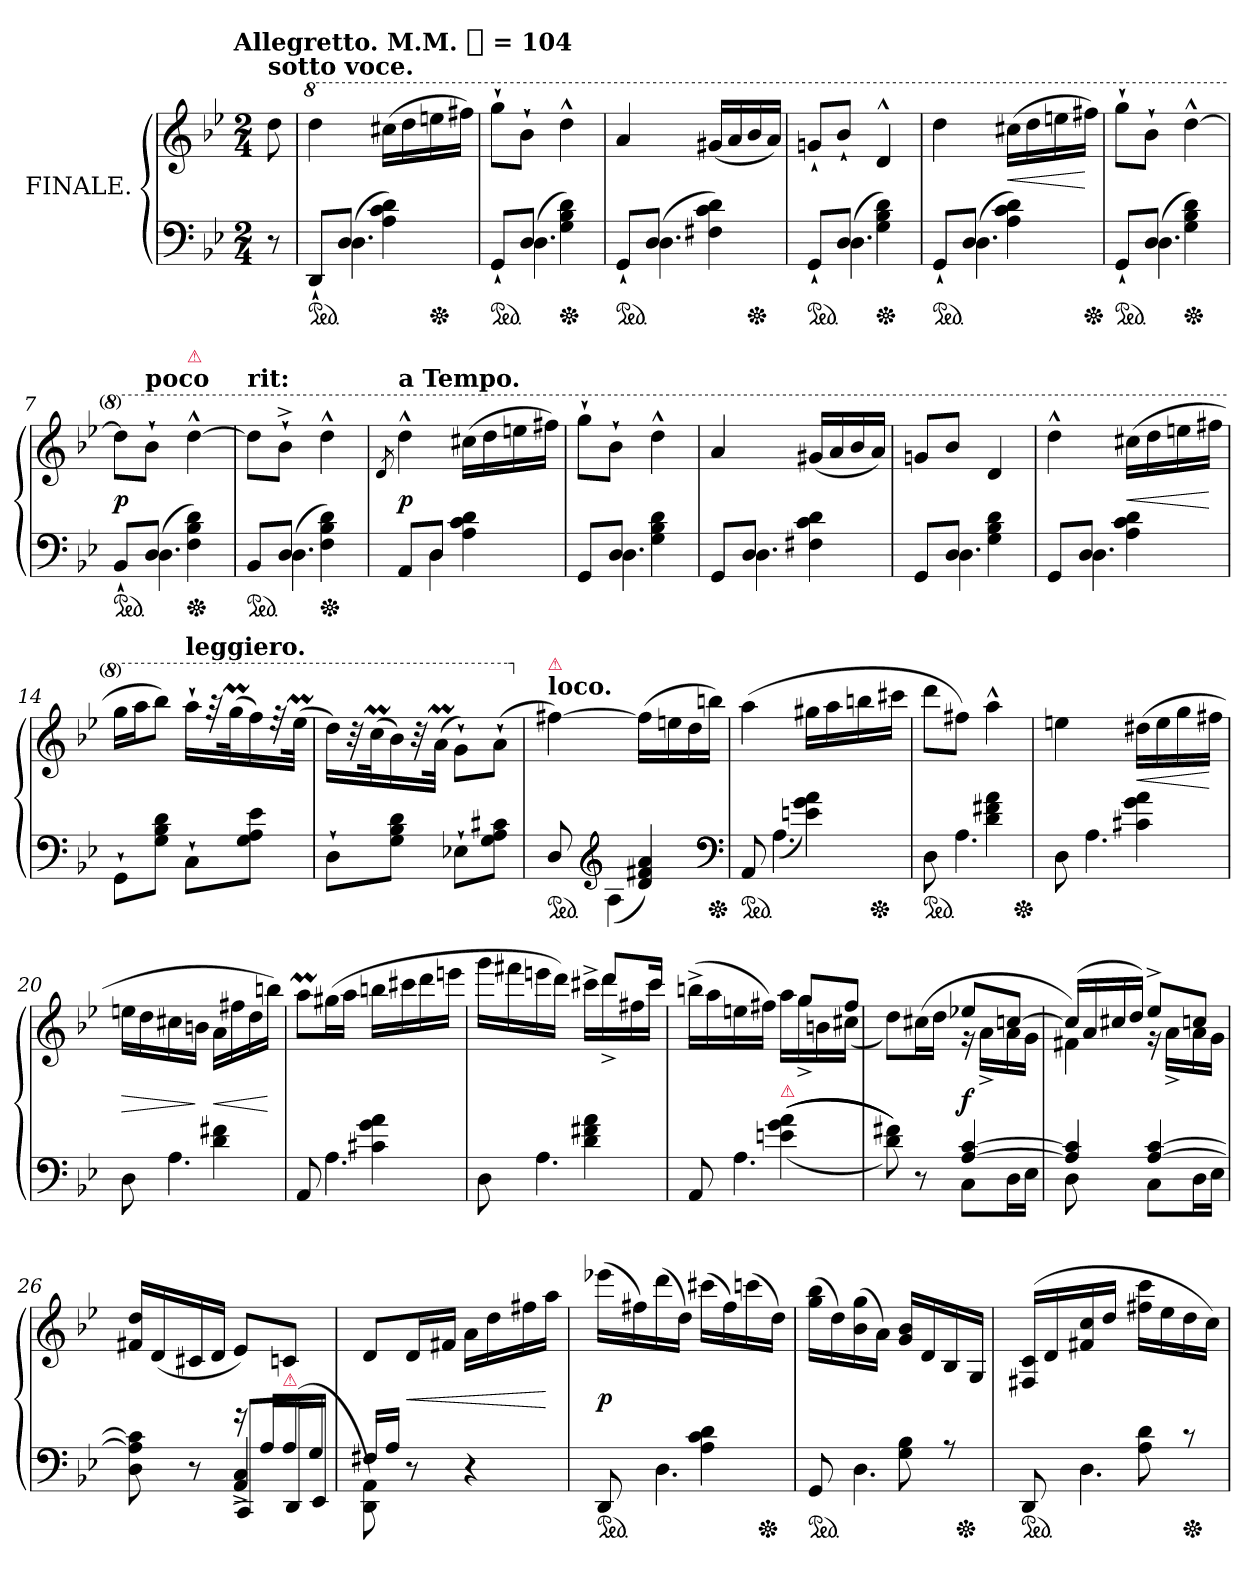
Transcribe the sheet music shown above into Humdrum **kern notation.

**kern	**kern	**dynam
*part1	*part1	*part1
*staff2	*staff1	*staff1/2
*I"FINALE.	*	*
*clefF4	*clefG2	*
*k[b-e-]	*k[b-e-]	*
*g:	*g:	*
!!LO:TX:omd:t=Allegretto. M.M. [quarter] = 104
*M2/4	*M2/4	*
*MM104	*MM104	*
=	=	=
!	!LO:TX:a:B:t=sotto voce.	!
8r	8dd	.
=1	=1	=1
*^	*	*
*	*	*8va	*
*ped	*	*	*
8DD`<L	8rAAAyy	4ddd	.
(>8DJ	4.D	.	.
4A\ 4c\ 4d\)	.	(>16ccc#XLL	.
.	.	16ddd	.
*Xped	*	*	*
.	.	16eeen	.
.	.	16fff#XJJ)	.
=2	=2	=2	=2
*ped	*	*	*
8GG`<L	8rFFFyy	8ggg`>L	.
(>8DJ	4.D	8bb-`>J	.
*Xped	*	*	*
4G\ 4B-\ 4d\)	.	4ddd^^>	.
=3	=3	=3	=3
*ped	*	*	*
8GG`<L	8rFFFyy	4aa/	.
(>8DJ	4.D	.	.
4F#X\ 4c\ 4d\)	.	(<16gg#X/LL	.
.	.	16aa	.
*Xped	*	*	*
.	.	16bb-	.
.	.	16aaJJ)	.
=4	=4	=4	=4
*ped	*	*	*
8GG`<L	8rFFFyy	8ggn`<L	.
(>8DJ	4.D	8bb-`<J	.
*Xped	*	*	*
4G\ 4B-\ 4d\)	.	4dd^^>/	.
=5	=5	=5	=5
*ped	*	*	*
8GG`<L	8rFFFyy	4ddd\	.
(>8DJ	4.D	.	.
4A\ 4c\ 4d\)	.	(>16ccc#X\LL	<
.	.	16ddd	.
.	.	16eeen	.
*Xped	*	*	*
.	.	16fff#XJJ)	[
=6	=6	=6	=6
*ped	*	*	*
8GG`<L	8rFFFyy	8ggg`>\L	.
(>8DJ	4.D	8bb-`>J	.
*Xped	*	*	*
4G\ 4B-\ 4d\)	.	[4ddd^^>\	.
=7	=7	=7	=7
*ped	*	*	*
8BB-`<L	8rCCyy	8ddd\L]	p
!	!	!LO:TX:a:B:t=poco	!
(>8DJ	4.D	8bb-`>J	.
!	!	!LO:TX:a:color=crimson:t=⚠	!
*Xped	*	*	*
4F\ 4B-\ 4d\)	.	[4ddd^^>	.
=8	=8	=8	=8
!	!	!LO:TX:a:B:t=rit&colon;	!
*ped	*	*	*
8BB-L	8rCCyy	8dddL]	.
(>8DJ	4.D	8bb-`>^<J	.
*Xped	*	*	*
4F\ 4B-\ 4d\)	.	4ddd^^>	.
=9	=9	=9	=9
.	.	8qdd/	.
!	!	!LO:TX:a:B:t=a Tempo.	!
8AAL	8rEEyy	4ddd^^>	p
8DJ	4D	.	.
4A\ 4c\ 4d\	.	(>16ccc#XLL	.
.	.	16ddd	.
.	8ryy	16eeen	.
.	.	16fff#XJJ)	.
=10	=10	=10	=10
8GGL	8rCCyy	8ggg`>L	.
8DJ	4.D	8bb-`>J	.
4G\ 4B-\ 4d\	.	4ddd^^>	.
=11	=11	=11	=11
8GGL	8rCCyy	4aa	.
8DJ	4.D	.	.
4F#X\ 4c\ 4d\	.	(<16gg#XLL	.
.	.	16aa	.
.	.	16bb-	.
.	.	16aaJJ)	.
=12	=12	=12	=12
8GGL	8rCCyy	8ggnL	.
8DJ	4.D	8bb-J	.
4G\ 4B-\ 4d\	.	4dd	.
=13	=13	=13	=13
8GGL	8rCCyy	4ddd^^>	.
8DJ	4.D	.	.
4A\ 4c\ 4d\	.	(>16ccc#XLL	<
.	.	16ddd	.
.	.	16eeen	.
.	.	16fff#XJJ	[
*v	*v	*	*
=14	=14	=14
8GG`>L	16gggLL	.
.	16aaaJ	.
8G 8B- 8dJ	8bbb-J)	.
!	!LO:TX:a:B:t=leggiero.	!
8C`>L	16aaa`>LL	.
.	32rggg	.
.	(>32gggMK	.
8G 8A 8e-J	16fff)	.
.	32reee	.
.	(>32eee-MJJk	.
=15	=15	=15
8D`>L	16dddLL)	.
.	32r	.
.	(>32cccMK	.
8G 8B- 8dJ	16bb-)	.
.	32r	.
.	(>32aamJJk	.
8E-X`>L	8gg`>\L)	.
8G 8A 8c#XJ	(>8aa`>J	.
=16	=16	=16
*^	*	*
*	*	*X8va	*
!	!	!LO:TX:a:B:t=loco.	!
!	!	!LO:TX:a:color=crimson:t=⚠	!
*ped	*	*	*
8D/	8reyy	[4ff#X)	.
*clefG2	*	*	*
8ryy	(>4A\	.	.
4d 4f#X 4a)	.	(>16ff#LL]	.
.	.	16een	.
.	8ryy	16dd	.
*Xped	*	*	*
.	.	16bbnJJ)	.
*clefF4	*	*	*
=17	=17	=17	=17
!LO:TX:a:B:t=dolce.	!	!	!
*ped	*	*	*
*	*	*^	*
8AA	8rgyy	(>4aa	4ryy	.
8ryy	(>4.A	.	.	.
4en\ 4g\ 4a\)	.	16gg#XLL	8ryy	.
.	.	16aa	.	.
.	.	16bbn	32ryy	.
*Xped	*	*	*	*
.	.	.	16.ryy	.
.	.	16ccc#XJJ	.	.
*	*	*v	*v	*
=18	=18	=18	=18
*ped	*	*	*
4reyy	8D	8dddL	.
.	4.A	8ff#XJ)	.
4d\ 4f#X\ 4a\	.	4aa^^	.
*Xped	*	*	*
=19	=19	=19	=19
4rgyy	8D	4een	.
.	4.A	.	.
4c#X\ 4g\ 4a\	.	(>16dd#XLL	<
.	.	16ee	.
.	.	16gg	.
.	.	16ff#XJJ	[
=20	=20	=20	=20
4rbyy	8D	16eenLL	>
.	.	16dd	.
.	4.A	16cc#X	.
.	.	16bnJJ	]
4d\ 4f#X\	.	16aLL	<
.	.	16ff#X	.
.	.	16dd	.
.	.	16bbnJJ)	[
=21	=21	=21	=21
8AA	8reyy	8aamL	.
8ryy	4.A	(>16gg#XL	.
.	.	16aaJJ	.
4c#X\ 4g\ 4a\	.	16bbnLL	.
.	.	16ccc#X	.
.	.	16ddd	.
.	.	16eeenJJ	.
=22	=22	=22	=22
*	*	*^	*
4rcyy	8D	4rbbbyy	16gggLL	.
.	.	.	16fff#X	.
.	4.A\	.	16eeen	.
.	.	.	16dddJJ)	.
4d\ 4f#X\ 4a\	.	16rgggyy	16ccc#X^<LL	.
.	.	8dddL	16ddd^>	.
.	.	.	16ff#X	.
.	.	16ccc#Jk	16ccc#JJ	.
=23	=23	=23	=23	=23
8AA/	8rgyy	4rgggyy	(>16bbn^<LL	.
.	.	.	16aa	.
8ryy	4.A\	.	16een	.
.	.	.	16ff#XJJ)	.
!LO:TX:a:color=crimson:t=⚠	!	!	!	!
(<(>(<(>4en\ 4g\ 4a\	.	16reeeyy	16aaLL	.
.	.	8ggL	16gg^>	.
.	.	.	16bn	.
!	!	!LO:N:vis=8	!	!
.	.	16ff#J	(>16cc#XJJ	.
=24	=24	=24	=24	=24
8d 8f#X))))	4rAAAyy	8ryy	8dd\L)	.
8r	.	8raayy	(>16cc#XL	.
.	.	.	16ddJJ	.
[4A/ [4c/	8C\L	8ee-XL	16rg	f
.	.	.	16a^<LL	.
.	16DL	[8ccnJ	16a	.
.	16E-JJ	.	16gJJ	.
=25	=25	=25	=25	=25
4A]/ 4c]/	8D\	(<16ccLL])	4f#X	.
.	.	16a	.	.
.	8ryy	16cc#X	.	.
.	.	16ddJJ)	.	.
[4A [4c	8CL	8ee-^>L	16rg	.
.	.	.	16a^<LL	.
.	16DL	8ccnJ	16a	.
.	16E-JJ	.	16gJJ	.
*	*	*v	*v	*
=26	=26	=26	=26
*	*^	*	*
4ryy	8D 8A] 8c]	4ryy	16f#X 16ddLL	.
.	.	.	(<16d	.
.	8r	.	16c#X	.
.	.	.	16dJJ	.
16rg	4AA^>/ 4C^>/	8CCL	8e-L)	.
16ALL	.	.	.	.
!LO:TX:a:color=crimson:t=⚠	!	!	!	!
16A	.	(>16DDL	8cnJ	.
16GJJ	.	16EE-JJ	.	.
*	*v	*v	*	*
=27	=27	=27	=27
16F#XLL	8DD\ 8AA\)	8dL	.
16AJJ	.	.	.
8r	8rGGyy	16dL	<
.	.	16f#XJJ	.
4r	4rCCyy	16aLL	.
.	.	16dd	.
.	.	16ff#X	.
.	.	16aaJJ	[
=28	=28	=28	=28
*ped	*	*	*
*	*	*^	*
8DD	8ryy	(>16eee-XLL	4ryy	p
.	.	16ff#X)	.	.
8ryy	4.D	(>16ddd	.	.
.	.	16ddJJ)	.	.
4A\ 4c\ 4d\	.	(>16ccc#XLL	8ryy	.
.	.	16ff#)	.	.
.	.	(>16cccn	32ryy	.
*Xped	*	*	*	*
.	.	.	16.ryy	.
.	.	16ddJJ)	.	.
=29	=29	=29	=29	=29
*ped	*	*	*	*
8GG/	8ryy	(>16gg 16bb-LL	4ryy	.
.	.	16dd)	.	.
8ryy	4.D	(>16b- 16gg	.	.
.	.	16aJJ)	.	.
8G\ 8B-\	.	16g 16b-LL	8ryy	.
.	.	16d	.	.
8r	.	16B-	32ryy	.
*Xped	*	*	*	*
.	.	.	16.ryy	.
.	.	16G/JJ	.	.
*	*	*v	*v	*
=30	=30	=30	=30
*ped	*	*	*
8DD	8ryy	(>16F#X 16cLL	.
.	.	16d	.
8rAyy	4.D\	16f#X 16cc	.
.	.	16ddJJ	.
8A\ 8d\	.	16ff#X 16cccLL	.
.	.	16ee-	.
*Xped	*	*	*
8r	.	16dd	.
.	.	16ccJJ)	.
*v	*v	*	*
=	=	=
*-	*-	*-
